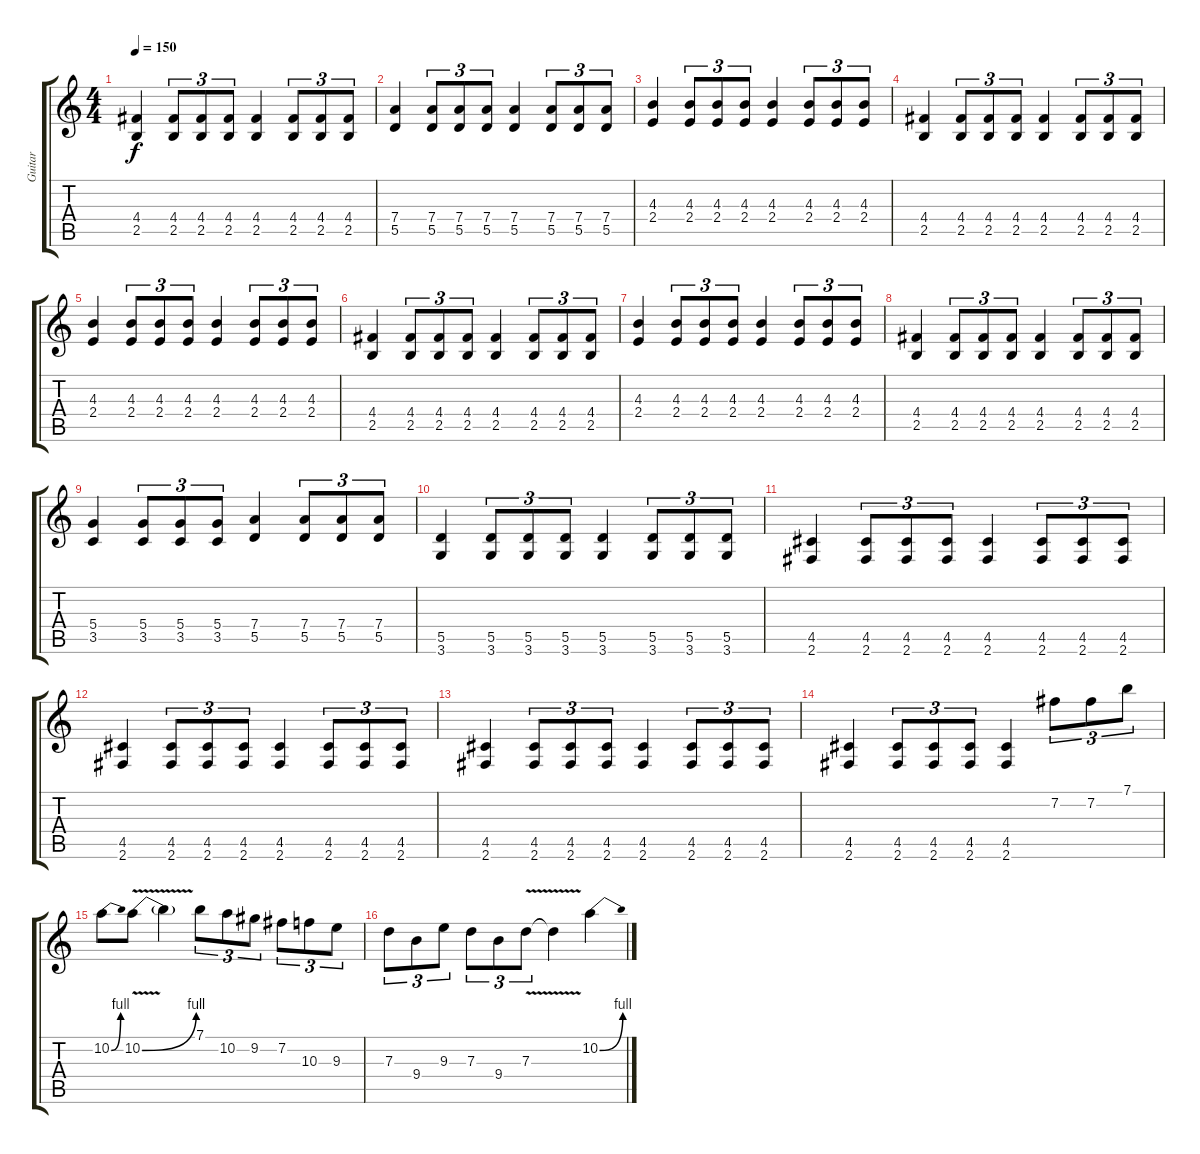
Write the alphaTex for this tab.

\track ("Guitar" "Guitar") {instrument overdrivenguitar}
\staff {score tabs}
\tuning (E4 B3 G3 D3 A2 E2) {hide}
\ts (4 4)
\tempo 150
\clef g2
\ks c
(4.4 2.5).4{dy f} (4.4 2.5).8{tu (3 2)} (4.4 2.5).8{tu (3 2)} (4.4 2.5).8{tu (3 2)} (4.4 2.5).4 (4.4 2.5).8{tu (3 2)} (4.4 2.5).8{tu (3 2)} (4.4 2.5).8{tu (3 2)} |
(7.4 5.5).4 (7.4 5.5).8{tu (3 2)} (7.4 5.5).8{tu (3 2)} (7.4 5.5).8{tu (3 2)} (7.4 5.5).4 (7.4 5.5).8{tu (3 2)} (7.4 5.5).8{tu (3 2)} (7.4 5.5).8{tu (3 2)} |
(4.3 2.4).4 (4.3 2.4).8{tu (3 2)} (4.3 2.4).8{tu (3 2)} (4.3 2.4).8{tu (3 2)} (4.3 2.4).4 (4.3 2.4).8{tu (3 2)} (4.3 2.4).8{tu (3 2)} (4.3 2.4).8{tu (3 2)} |
(4.4 2.5).4 (4.4 2.5).8{tu (3 2)} (4.4 2.5).8{tu (3 2)} (4.4 2.5).8{tu (3 2)} (4.4 2.5).4 (4.4 2.5).8{tu (3 2)} (4.4 2.5).8{tu (3 2)} (4.4 2.5).8{tu (3 2)} |
(4.3 2.4).4 (4.3 2.4).8{tu (3 2)} (4.3 2.4).8{tu (3 2)} (4.3 2.4).8{tu (3 2)} (4.3 2.4).4 (4.3 2.4).8{tu (3 2)} (4.3 2.4).8{tu (3 2)} (4.3 2.4).8{tu (3 2)} |
(4.4 2.5).4 (4.4 2.5).8{tu (3 2)} (4.4 2.5).8{tu (3 2)} (4.4 2.5).8{tu (3 2)} (4.4 2.5).4 (4.4 2.5).8{tu (3 2)} (4.4 2.5).8{tu (3 2)} (4.4 2.5).8{tu (3 2)} |
(4.3 2.4).4 (4.3 2.4).8{tu (3 2)} (4.3 2.4).8{tu (3 2)} (4.3 2.4).8{tu (3 2)} (4.3 2.4).4 (4.3 2.4).8{tu (3 2)} (4.3 2.4).8{tu (3 2)} (4.3 2.4).8{tu (3 2)} |
(4.4 2.5).4 (4.4 2.5).8{tu (3 2)} (4.4 2.5).8{tu (3 2)} (4.4 2.5).8{tu (3 2)} (4.4 2.5).4 (4.4 2.5).8{tu (3 2)} (4.4 2.5).8{tu (3 2)} (4.4 2.5).8{tu (3 2)} |
(5.4 3.5).4 (5.4 3.5).8{tu (3 2)} (5.4 3.5).8{tu (3 2)} (5.4 3.5).8{tu (3 2)} (7.4 5.5).4 (7.4 5.5).8{tu (3 2)} (7.4 5.5).8{tu (3 2)} (7.4 5.5).8{tu (3 2)} |
(5.5 3.6).4 (5.5 3.6).8{tu (3 2)} (5.5 3.6).8{tu (3 2)} (5.5 3.6).8{tu (3 2)} (5.5 3.6).4 (5.5 3.6).8{tu (3 2)} (5.5 3.6).8{tu (3 2)} (5.5 3.6).8{tu (3 2)} |
(4.5 2.6).4 (4.5 2.6).8{tu (3 2)} (4.5 2.6).8{tu (3 2)} (4.5 2.6).8{tu (3 2)} (4.5 2.6).4 (4.5 2.6).8{tu (3 2)} (4.5 2.6).8{tu (3 2)} (4.5 2.6).8{tu (3 2)} |
(4.5 2.6).4 (4.5 2.6).8{tu (3 2)} (4.5 2.6).8{tu (3 2)} (4.5 2.6).8{tu (3 2)} (4.5 2.6).4 (4.5 2.6).8{tu (3 2)} (4.5 2.6).8{tu (3 2)} (4.5 2.6).8{tu (3 2)} |
(4.5 2.6).4 (4.5 2.6).8{tu (3 2)} (4.5 2.6).8{tu (3 2)} (4.5 2.6).8{tu (3 2)} (4.5 2.6).4 (4.5 2.6).8{tu (3 2)} (4.5 2.6).8{tu (3 2)} (4.5 2.6).8{tu (3 2)} |
(4.5 2.6).4 (4.5 2.6).8{tu (3 2)} (4.5 2.6).8{tu (3 2)} (4.5 2.6).8{tu (3 2)} (4.5 2.6).4 7.2.8{tu (3 2)} 7.2.8{tu (3 2)} 7.1.8{tu (3 2)} |
10.2{be (bend 0 0 60 4)}.8 10.2{be (bend 0 0 60 4) v}.8 10.2{t}.4 7.1.8{tu (3 2)} 10.2.8{tu (3 2)} 9.2.8{tu (3 2)} 7.2.8{tu (3 2)} 10.3.8{tu (3 2)} 9.3.8{tu (3 2)} |
7.3.8{tu (3 2)} 9.4.8{tu (3 2)} 9.3.8{tu (3 2)} 7.3.8{tu (3 2)} 9.4.8{tu (3 2)} 7.3{v}.8{tu (3 2)} 7.3{t}.4 10.2{be (bend 0 0 60 4)}.4
